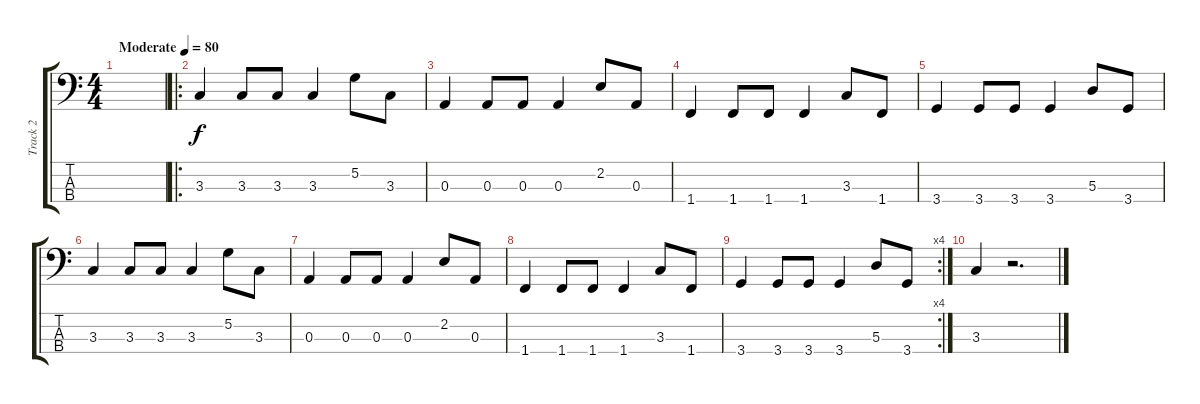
\track ("Track 2" "Track 2") {instrument electricbassfinger}
\staff {score tabs}
\tuning (G2 D2 A1 E1) {hide}
\ts (4 4)
\tempo (80 "Moderate")
\clef f4
\ks c
|
\ro
3.3.4 3.3.8 3.3.8 3.3.4 5.2.8 3.3.8 |
0.3.4 0.3.8 0.3.8 0.3.4 2.2.8 0.3.8 |
1.4.4 1.4.8 1.4.8 1.4.4 3.3.8 1.4.8 |
3.4.4 3.4.8 3.4.8 3.4.4 5.3.8 3.4.8 |
3.3.4 3.3.8 3.3.8 3.3.4 5.2.8 3.3.8 |
0.3.4 0.3.8 0.3.8 0.3.4 2.2.8 0.3.8 |
1.4.4 1.4.8 1.4.8 1.4.4 3.3.8 1.4.8 |
\rc 4
3.4.4 3.4.8 3.4.8 3.4.4 5.3.8 3.4.8 |
3.3.4 r.2{d}
